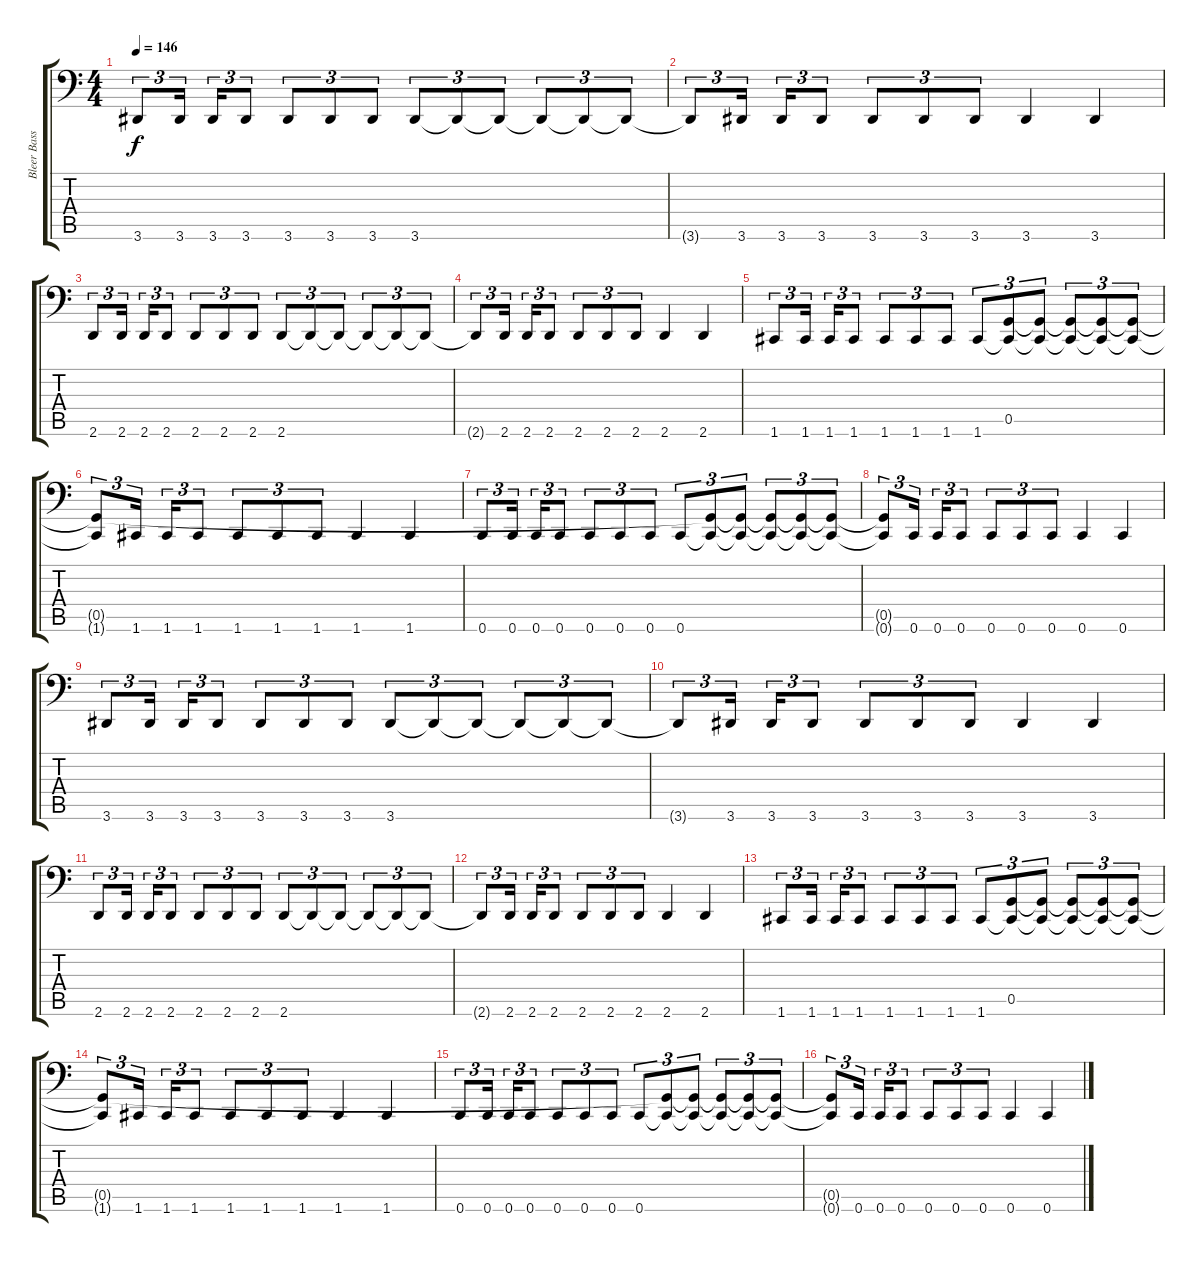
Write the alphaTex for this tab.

\track ("Bleer Bass" "Bleer Bass") {instrument electricbasspick}
\staff {score tabs}
\tuning (D3 A2 F2 C2 G1 C1) {hide}
\ts (4 4)
\tempo 146
\clef f4
\ks c
3.6.8{tu (3 2) dy f} 3.6.16{tu (3 2) beam splitsecondary} 3.6.16{tu (3 2)} 3.6.8{tu (3 2)} 3.6.8{tu (3 2)} 3.6.8{tu (3 2)} 3.6.8{tu (3 2)} 3.6.8{tu (3 2)} 3.6{t}.8{tu (3 2)} 3.6{t}.8{tu (3 2)} 3.6{t}.8{tu (3 2)} 3.6{t}.8{tu (3 2)} 3.6{t}.8{tu (3 2)} |
3.6{t}.8{tu (3 2)} 3.6.16{tu (3 2) beam splitsecondary} 3.6.16{tu (3 2)} 3.6.8{tu (3 2)} 3.6.8{tu (3 2)} 3.6.8{tu (3 2)} 3.6.8{tu (3 2)} 3.6.4 3.6.4 |
2.6.8{tu (3 2)} 2.6.16{tu (3 2) beam splitsecondary} 2.6.16{tu (3 2)} 2.6.8{tu (3 2)} 2.6.8{tu (3 2)} 2.6.8{tu (3 2)} 2.6.8{tu (3 2)} 2.6.8{tu (3 2)} 2.6{t}.8{tu (3 2)} 2.6{t}.8{tu (3 2)} 2.6{t}.8{tu (3 2)} 2.6{t}.8{tu (3 2)} 2.6{t}.8{tu (3 2)} |
2.6{t}.8{tu (3 2)} 2.6.16{tu (3 2) beam splitsecondary} 2.6.16{tu (3 2)} 2.6.8{tu (3 2)} 2.6.8{tu (3 2)} 2.6.8{tu (3 2)} 2.6.8{tu (3 2)} 2.6.4 2.6.4 |
1.6.8{tu (3 2)} 1.6.16{tu (3 2) beam splitsecondary} 1.6.16{tu (3 2)} 1.6.8{tu (3 2)} 1.6.8{tu (3 2)} 1.6.8{tu (3 2)} 1.6.8{tu (3 2)} 1.6.8{tu (3 2)} (0.5 1.6{t}).8{tu (3 2)} (0.5{t} 1.6{t}).8{tu (3 2)} (0.5{t} 1.6{t}).8{tu (3 2)} (0.5{t} 1.6{t}).8{tu (3 2)} (0.5{t} 1.6{t}).8{tu (3 2)} |
(0.5{t} 1.6{t}).8{tu (3 2)} 1.6.16{tu (3 2) beam splitsecondary} 1.6.16{tu (3 2)} 1.6.8{tu (3 2)} 1.6.8{tu (3 2)} 1.6.8{tu (3 2)} 1.6.8{tu (3 2)} 1.6.4 1.6.4 |
0.6.8{tu (3 2)} 0.6.16{tu (3 2) beam splitsecondary} 0.6.16{tu (3 2)} 0.6.8{tu (3 2)} 0.6.8{tu (3 2)} 0.6.8{tu (3 2)} 0.6.8{tu (3 2)} 0.6.8{tu (3 2)} (0.5{t} 0.6{t}).8{tu (3 2)} (0.5{t} 0.6{t}).8{tu (3 2)} (0.5{t} 0.6{t}).8{tu (3 2)} (0.5{t} 0.6{t}).8{tu (3 2)} (0.5{t} 0.6{t}).8{tu (3 2)} |
(0.5{t} 0.6{t}).8{tu (3 2)} 0.6.16{tu (3 2) beam splitsecondary} 0.6.16{tu (3 2)} 0.6.8{tu (3 2)} 0.6.8{tu (3 2)} 0.6.8{tu (3 2)} 0.6.8{tu (3 2)} 0.6.4 0.6.4 |
3.6.8{tu (3 2)} 3.6.16{tu (3 2) beam splitsecondary} 3.6.16{tu (3 2)} 3.6.8{tu (3 2)} 3.6.8{tu (3 2)} 3.6.8{tu (3 2)} 3.6.8{tu (3 2)} 3.6.8{tu (3 2)} 3.6{t}.8{tu (3 2)} 3.6{t}.8{tu (3 2)} 3.6{t}.8{tu (3 2)} 3.6{t}.8{tu (3 2)} 3.6{t}.8{tu (3 2)} |
3.6{t}.8{tu (3 2)} 3.6.16{tu (3 2) beam splitsecondary} 3.6.16{tu (3 2)} 3.6.8{tu (3 2)} 3.6.8{tu (3 2)} 3.6.8{tu (3 2)} 3.6.8{tu (3 2)} 3.6.4 3.6.4 |
2.6.8{tu (3 2)} 2.6.16{tu (3 2) beam splitsecondary} 2.6.16{tu (3 2)} 2.6.8{tu (3 2)} 2.6.8{tu (3 2)} 2.6.8{tu (3 2)} 2.6.8{tu (3 2)} 2.6.8{tu (3 2)} 2.6{t}.8{tu (3 2)} 2.6{t}.8{tu (3 2)} 2.6{t}.8{tu (3 2)} 2.6{t}.8{tu (3 2)} 2.6{t}.8{tu (3 2)} |
2.6{t}.8{tu (3 2)} 2.6.16{tu (3 2) beam splitsecondary} 2.6.16{tu (3 2)} 2.6.8{tu (3 2)} 2.6.8{tu (3 2)} 2.6.8{tu (3 2)} 2.6.8{tu (3 2)} 2.6.4 2.6.4 |
1.6.8{tu (3 2)} 1.6.16{tu (3 2) beam splitsecondary} 1.6.16{tu (3 2)} 1.6.8{tu (3 2)} 1.6.8{tu (3 2)} 1.6.8{tu (3 2)} 1.6.8{tu (3 2)} 1.6.8{tu (3 2)} (0.5 1.6{t}).8{tu (3 2)} (0.5{t} 1.6{t}).8{tu (3 2)} (0.5{t} 1.6{t}).8{tu (3 2)} (0.5{t} 1.6{t}).8{tu (3 2)} (0.5{t} 1.6{t}).8{tu (3 2)} |
(0.5{t} 1.6{t}).8{tu (3 2)} 1.6.16{tu (3 2) beam splitsecondary} 1.6.16{tu (3 2)} 1.6.8{tu (3 2)} 1.6.8{tu (3 2)} 1.6.8{tu (3 2)} 1.6.8{tu (3 2)} 1.6.4 1.6.4 |
0.6.8{tu (3 2)} 0.6.16{tu (3 2) beam splitsecondary} 0.6.16{tu (3 2)} 0.6.8{tu (3 2)} 0.6.8{tu (3 2)} 0.6.8{tu (3 2)} 0.6.8{tu (3 2)} 0.6.8{tu (3 2)} (0.5{t} 0.6{t}).8{tu (3 2)} (0.5{t} 0.6{t}).8{tu (3 2)} (0.5{t} 0.6{t}).8{tu (3 2)} (0.5{t} 0.6{t}).8{tu (3 2)} (0.5{t} 0.6{t}).8{tu (3 2)} |
(0.5{t} 0.6{t}).8{tu (3 2)} 0.6.16{tu (3 2) beam splitsecondary} 0.6.16{tu (3 2)} 0.6.8{tu (3 2)} 0.6.8{tu (3 2)} 0.6.8{tu (3 2)} 0.6.8{tu (3 2)} 0.6.4 0.6.4
